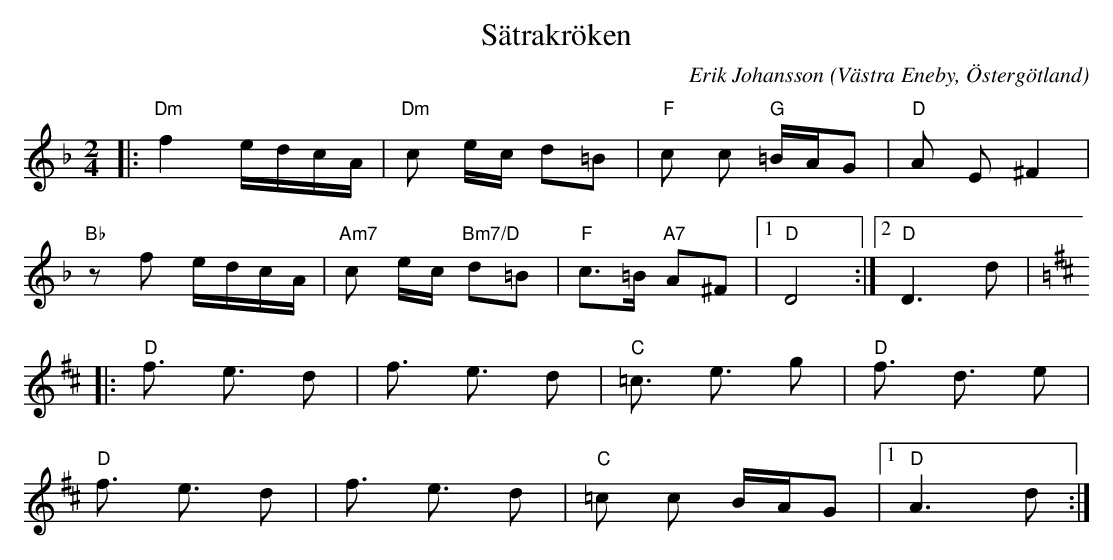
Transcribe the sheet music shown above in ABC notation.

X:1
T:Sätrakröken
C:Erik Johansson
O:Västra Eneby, Östergötland
Q:90
M:2/4
L:1/8
K:Dm
|:"Dm"f2 e/d/c/A/ |"Dm"c e/c/ d=B| "F" c c "G" =B/A/G | "D" A E ^F2 |
"Bb" zf e/d/c/A/ |"Am7"c e/c/ "Bm7/D"d=B| "F" c>=B  "A7" A^F |1 "D" D4 :|2 "D" D3d |
K:D
|:"D" f3/2 e3/2 d |f3/2 e3/2 d| "C" =c3/2 e3/2 g| "D" f3/2 d3/2 e |
"D" f3/2 e3/2 d |f3/2 e3/2 d| "C"=c c  B/A/G  |1 "D" A3  d:|2
